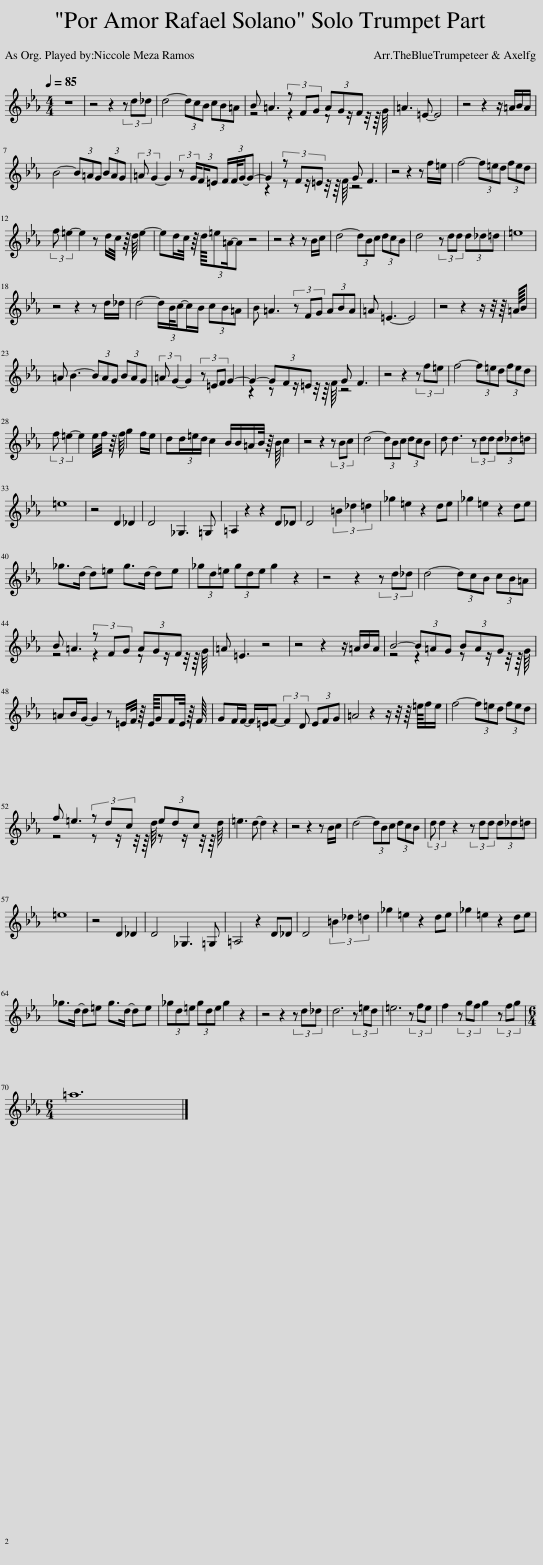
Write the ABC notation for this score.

X:1
%%score ( 1 2 )
L:1/8
Q:1/4=85
M:4/4
I:linebreak $
K:none
V:1 treble transpose=-2
V:2 treble transpose="-2 "
V:1
[K:Eb] z8 | z4 z2 (3z d_d | d4- (3dcB (3cB=A | B =A3 (3z FG (3AGF | =A3 =E- E4 | %5
 z4 z2 z/ =A/B/A/ |$ B4- (3B=AG (3BAG | (3:2:2=A G2- G2 (3:2:2z G/(3:2:2F/=E F/(3:2:2F/4G/-G- | G2 (3z F=E G F3 | z4 z2 z f/=e/ | %10
 f4- (3f=ed (3fed |$ (3:2:2f =e2- e2 z d/c/4 z/8 d/8 e2- | ed/c/4 z/8 d/8(3:2:2=e=A/-A z4 | z4 z2 z B/c/ | d4- (3dBc (3dcB | %15
 d4 (3z dd (3d_d=d | =e8 |$ z4 z2 z d/_d/ | d4- d/(3:2:2B/4c/-c/B/ (3cB=A | B =A3 (3z FG (3ABA | %20
 =A =E3- E4 | z4 z2 z/ z/4 z/8 =A/8B |$ =A B3- (3BAG (3BAG | (3:2:2=A G2- G2 (3z =EF G2- | G2- (3GF=E G F3 | %25
 z4 z2 (3z f=e | f4- (3f=ed (3fed |$ (3:2:2f =e2- e2 e/f/4 z/8 f/8 g2 f/e/ | d(3d/=e/d/ c2 B/B/=A/B/4 z/8 B/8 c2 | z4 z2 (3z Bc | %30
 d4- (3dBc (3dcB | d d3 (3z dd (3d_d=d |$ =e8 | z4 D2 _D2 | D4 _G,3 =G, | %35
 =A,2 z2 z2 D_D | D4 (3=B2 _d2 =d2 | _g2 =e2 z2 de | _g2 =e2 z2 de |$ _g>d- d=e g>d- de | %40
 (3_gd=e (3gde g2 z2 | z4 z2 (3z d_d | d4- (3dcB (3cB=A |$ B =A3 (3z FG (3AGF | =A =E3 z4 | %45
 z4 z2 z/ =A/B/A/ | B4- (3B=AG (3BAG |$ =AB/G/- G2 z =E/F/4 z/8 E/8GF/E/4 z/8 F/8 | GF/F/- F/=E/F- (3:2:2F2 D (3EFG | =A4 z2 z/ z/4 z/8 =e/8f/e/ | %50
 f4- (3f=ed (3fed |$ f =e3 (3z dc (3edc | =e3 d- d2 z2 | z4 z2 z B/c/ | d4- (3dBc (3dcB | %55
 (3:2:2d d2 z2 (3z dd (3d_d=d |$ =e8 | z4 D2 _D2 | D4 _G,3 =G, | =A,4 z2 D_D | %60
 D4 (3=B2 _d2 =d2 | _g2 =e2 z2 de | _g2 =e2 z2 de |$ _g>d- d=e g>d- de | (3_gd=e (3gde g2 z2 | %65
 z4 z2 (3z d_d | d6 (3z =ed | =e6 (3z fe | f2 (3z gf g2 (3z fg |$[M:6/4] =a12 |] %70
V:2
[K:Eb] x8 | x8 | x8 | z4 z2 z z/ z/4 z/8 G/8 | x8 | %5
 x8 |$ x8 | x8 | z2 z z/ z/4 z/8 F/8 z4 | x8 | %10
 x8 |$ x8 | x8 | x8 | x8 | %15
 x8 | x8 |$ x8 | x8 | x8 | %20
 x8 | x8 |$ x8 | x8 | z2 z z/ z/4 z/8 F/8 z4 | %25
 x8 | x8 |$ x8 | x8 | x8 | %30
 x8 | x8 |$ x8 | x8 | x8 | %35
 x8 | x8 | x8 | x8 |$ x8 | %40
 x8 | x8 | x8 |$ z4 z2 z z/ z/4 z/8 G/8 | x8 | %45
 x8 | z4 z2 z z/ z/4 z/8 G/8 |$ x8 | x8 | x8 | %50
 x8 |$ z4 z z/ z/4 z/8 d/8 z z/ z/4 z/8 d/8 | x8 | x8 | x8 | %55
 x8 |$ x8 | x8 | x8 | x8 | %60
 x8 | x8 | x8 |$ x8 | x8 | %65
 x8 | x8 | x8 | x8 |$[M:6/4] x12 |] %70
